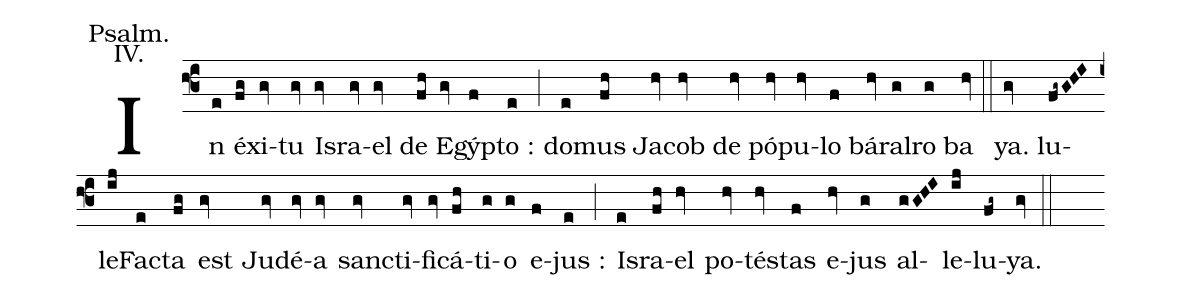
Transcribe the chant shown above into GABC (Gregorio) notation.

annotation: Psalm.;
annotation: IV.;
%%
(f3) In(e) é(fg)xi(gv)tu(gv) Is(gv)ra(gv)el(gv) de(fh) E(gv)gýp(f)to :(e) (;)
do(e)mus(fh) Ja(hv)cob(hv) de(hv) pó(hv)pu(hv)lo(f) bár(hv)al(g)ro(g) ba(hv) (::)
ya.(gv) lu(fg~GHI)le(ij)Fac(e)ta(fg) est(gv) Ju(gv)dé(gv)a(gv) sanc(gv)ti(gv)fi(gv)cá(fh)ti(g)o(g) e(f)jus :(e) (;)
Is(e)ra(fh)el(hv) po(hv)tés(hv)tas(f) e(hv)jus(g) al(gGHI)le(ij)lu(fg~)ya.(gv) (::)
